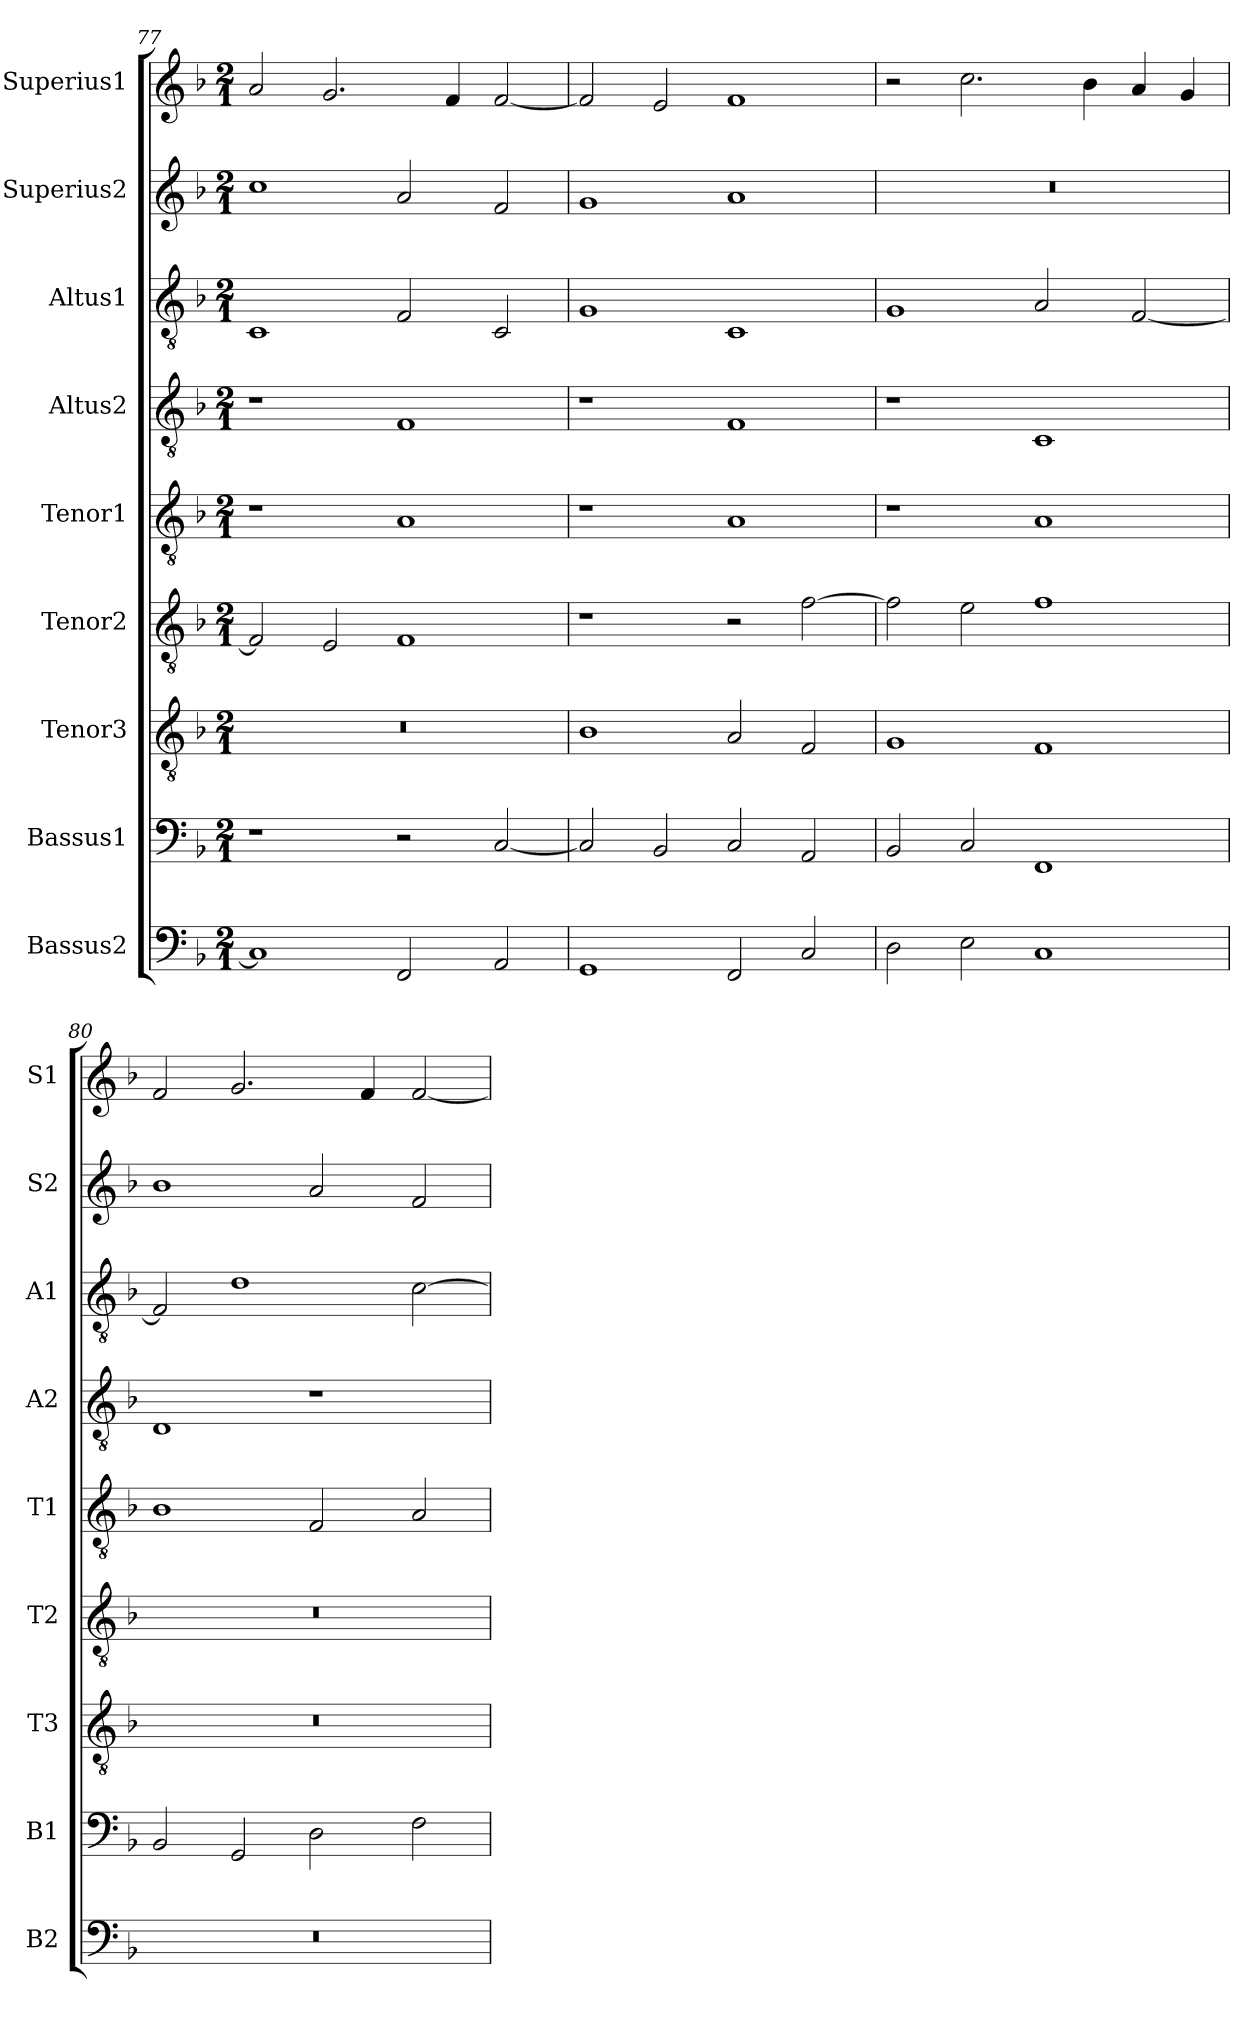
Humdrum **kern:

**kern	**kern	**kern	**kern	**kern	**kern	**kern	**kern	**kern
*part9	*part8	*part7	*part6	*part5	*part4	*part3	*part2	*part1
*staff9	*staff8	*staff7	*staff6	*staff5	*staff4	*staff3	*staff2	*staff1
*I"Bassus2	*I"Bassus1	*I"Tenor3	*I"Tenor2	*I"Tenor1	*I"Altus2	*I"Altus1	*I"Superius2	*I"Superius1
*I'B2	*I'B1	*I'T3	*I'T2	*I'T1	*I'A2	*I'A1	*I'S2	*I'S1
*clefF4	*clefF4	*clefGv2	*clefGv2	*clefGv2	*clefGv2	*clefGv2	*clefG2	*clefG2
*k[b-]	*k[b-]	*k[b-]	*k[b-]	*k[b-]	*k[b-]	*k[b-]	*k[b-]	*k[b-]
*d:	*d:	*d:	*d:	*d:	*d:	*d:	*d:	*d:
*M2/1	*M2/1	*M2/1	*M2/1	*M2/1	*M2/1	*M2/1	*M2/1	*M2/1
=77	=77	=77	=77	=77	=77	=77	=77	=77
1C]	1r	0r	2F]	1r	1r	1C	1cc	2a
.	.	.	2E	.	.	.	.	2.g
2FF	2r	.	1F	1A	1F	2F	2a	.
.	.	.	.	.	.	.	.	4f
2AA	[2C	.	.	.	.	2C	2f	[2f
=78	=78	=78	=78	=78	=78	=78	=78	=78
1GG	2C]	1B-	1r	1r	1r	1G	1g	2f]
.	2BB-	.	.	.	.	.	.	2e
2FF	2C	2A	2r	1A	1F	1C	1a	1f
2C	2AA	2F	[2f	.	.	.	.	.
=79	=79	=79	=79	=79	=79	=79	=79	=79
2D	2BB-	1G	2f]	1r	1r	1G	0r	2r
2E	2C	.	2e	.	.	.	.	2.cc
1C	1FF	1F	1f	1A	1C	2A	.	.
.	.	.	.	.	.	.	.	4b-
.	.	.	.	.	.	[2F	.	4a
.	.	.	.	.	.	.	.	4g
=80	=80	=80	=80	=80	=80	=80	=80	=80
0r	2BB-	0r	0r	1B-	1D	2F]	1b-	2f
.	2GG	.	.	.	.	1d	.	2.g
.	2D	.	.	2F	1r	.	2a	.
.	.	.	.	.	.	.	.	4f
.	2F	.	.	2A	.	[2c	2f	[2f
=	=	=	=	=	=	=	=	=
*-	*-	*-	*-	*-	*-	*-	*-	*-
